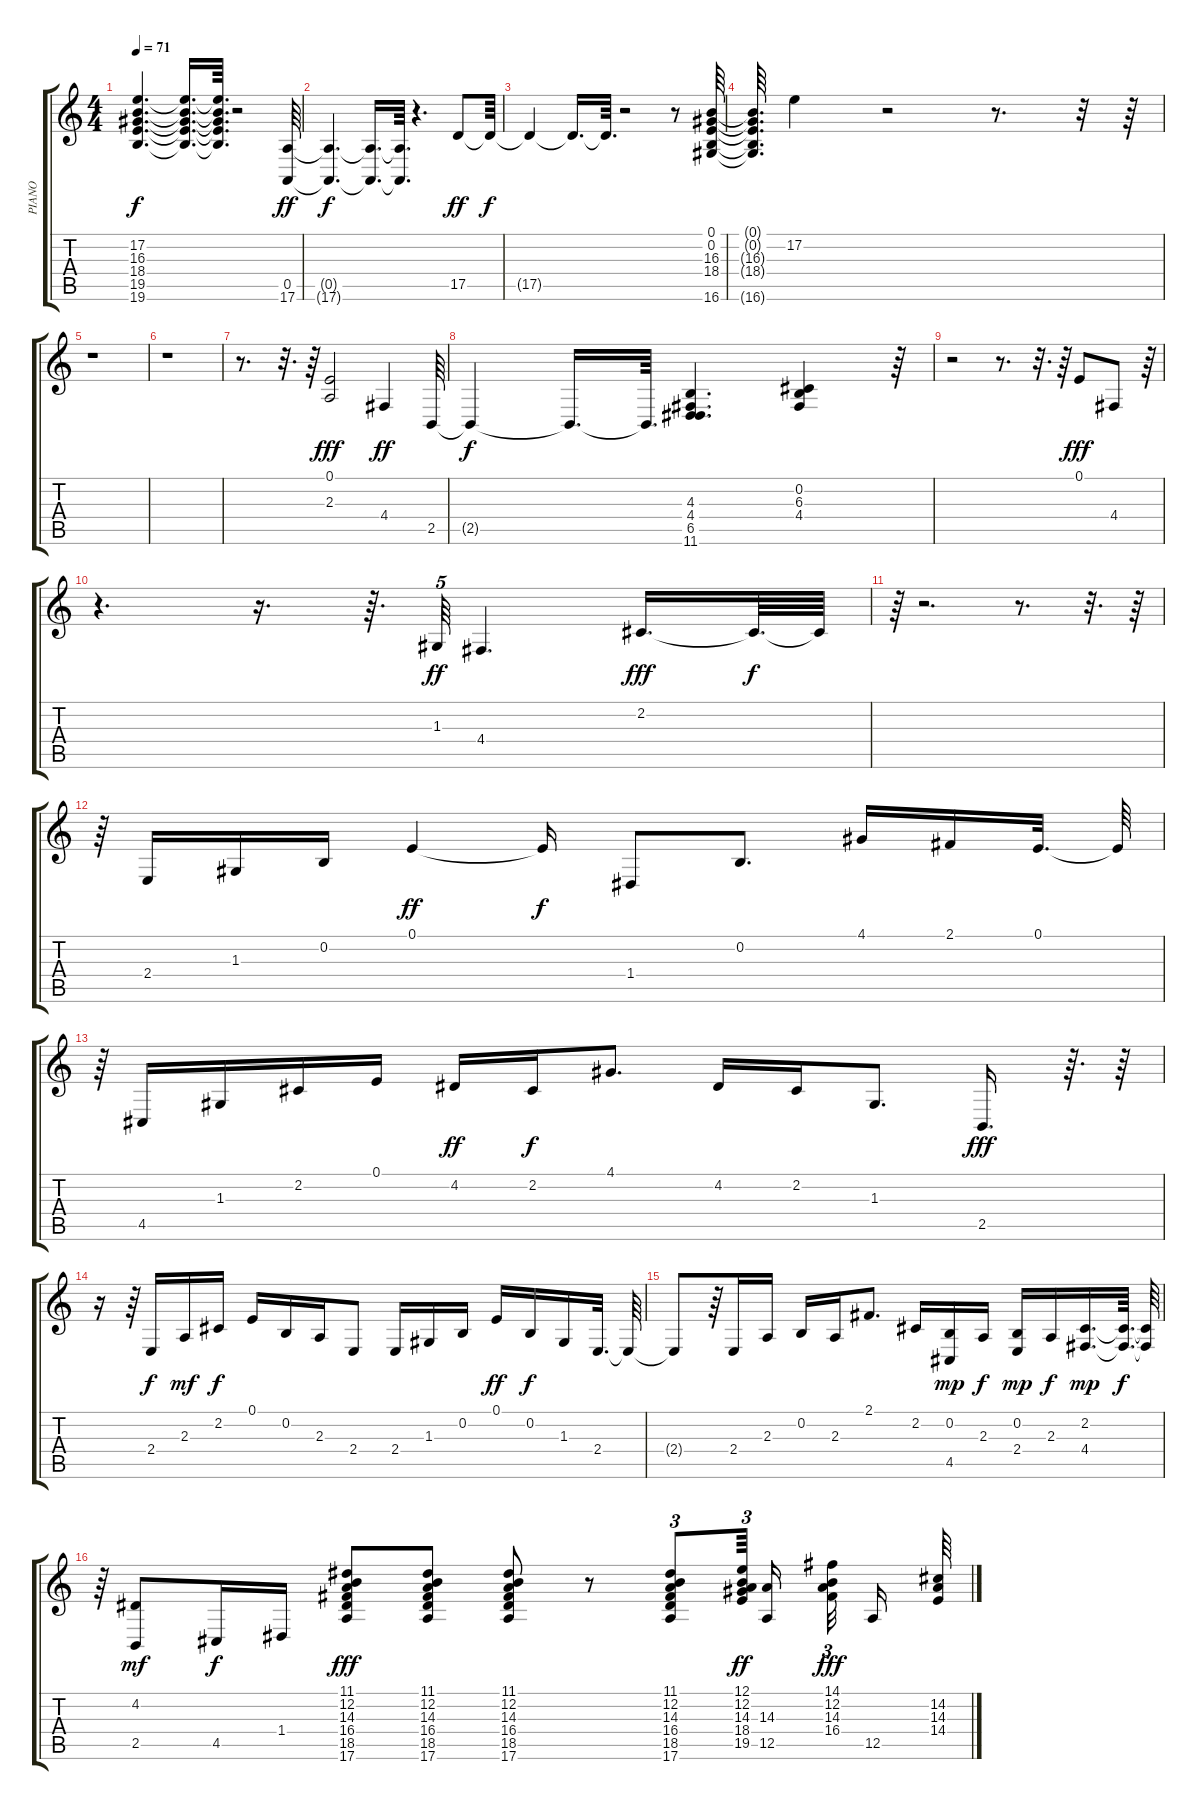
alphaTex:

\track ("PIANO" "PIANO") {instrument acousticgrandpiano}
\staff {score tabs}
\tuning (E4 B3 G3 D3 A2 E2) {hide}
\ts (4 4)
\tempo 71
\clef g2
\ks c
(17.2{t} 16.3{t} 18.4{t} 19.5{t} 19.6{t}).4{d dy f} (17.2{t} 16.3{t} 18.4{t} 19.5{t} 19.6{t}).16{d} (17.2{t} 16.3{t} 18.4{t} 19.5{t} 19.6{t}).64{d} r.2 (0.5 17.6).64{dy ff} |
(0.5{t} 17.6{t}).4{d dy f} (0.5{t} 17.6{t}).16{d} (0.5{t} 17.6{t}).64{d} r.4{d} 17.5.8{dy ff} 17.5{t}.64{dy f} |
17.5{t}.4 17.5{t}.16{d} 17.5{t}.64{d} r.2 r.8 (0.1 0.2 16.3 18.4 16.6).64 |
(0.1{t} 0.2{t} 16.3{t} 18.4{t} 16.6{t}).64{d} 17.2.4 r.2 r.8{d} r.32 r.64 |
r.1 |
r.1 |
r.8{d} r.32{d} r.64 (0.1 2.3).2{dy fff} 4.4.4{dy ff} 2.5.64 |
2.5{t}.4{dy f} 2.5{t}.16{d} 2.5{t}.64{d} (4.3 4.4 6.5 11.6).4{d} (0.2 6.3 4.4).4 r.64 |
r.2 r.8{d} r.32{d} r.64 0.1.8{dy fff} 4.4.8 r.64 |
r.4{d} r.16{d} r.64{d} 1.3.64{tu (5 4) dy ff} 4.4.4{d} 2.2.16{d dy fff} 2.2{t}.64{d dy f} 2.2{t}.64 |
r.64 r.2{d} r.8{d} r.32{d} r.64 |
r.64 2.4.16 1.3.16 0.2.16 0.1.4{dy ff} 0.1{t}.16{dy f} 1.4.8 0.2.8{d} 4.1.16 2.1.16 0.1.32{d} 0.1{t}.64 |
r.64 4.5.16 1.3.16 2.2.16 0.1.16 4.2.16{dy ff} 2.2.16{dy f} 4.1.8{d} 4.2.16 2.2.16 1.3.8{d} 2.5.16{d dy fff} r.64{d} r.64 |
r.16 r.64 2.4.16{dy f} 2.3.16{dy mf} 2.2.16{dy f} 0.1.16 0.2.16 2.3.16 2.4.8 2.4.16 1.3.16 0.2.16 0.1.16{dy ff} 0.2.16{dy f} 1.3.16 2.4.32{d} 2.4{t}.64 |
2.4{t}.8 r.64 2.4.16 2.3.16 0.2.16 2.3.16 2.1.8{d} 2.2.16 (0.2 4.5).16{dy mp} 2.3.16{dy f} (0.2 2.4).16{dy mp} 2.3.16{dy f} (2.2 4.4).16{d dy mp} (2.2{t} 4.4{t}).64{d dy f} (2.2{t} 4.4{t}).64 |
r.64 (4.2 2.5).8{dy mf} 4.5.16{dy f} 1.4.16 (11.1 12.2 14.3 16.4 18.5 17.6).8{dy fff} (11.1 12.2 14.3 16.4 18.5 17.6).8 (11.1 12.2 14.3 16.4 18.5 17.6).8 r.8 (11.1 12.2 14.3 16.4 18.5 17.6).8{tu (3 2)} (12.1 12.2 14.3 18.4 19.5).64{tu (3 2) dy ff} (14.3 12.5).16 (14.1 12.2 14.3 16.4).32{tu (3 2) dy fff} 12.5.16 (14.2 14.3 14.4).64
